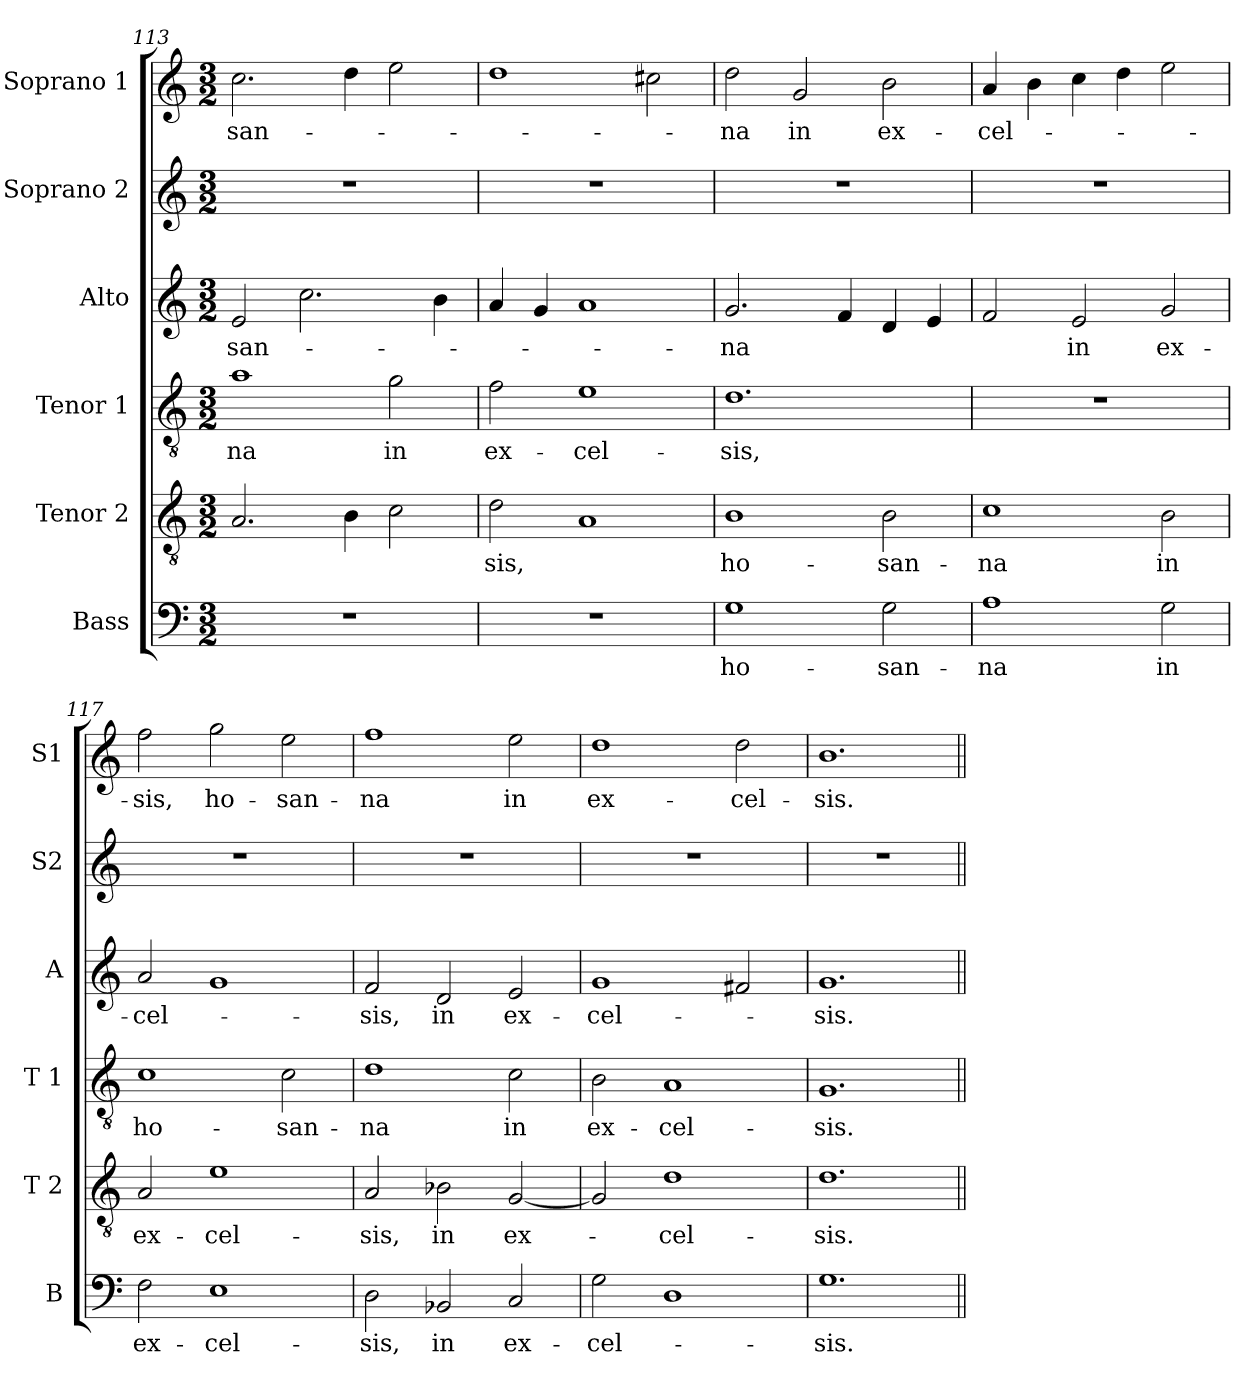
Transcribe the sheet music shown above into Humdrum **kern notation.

**kern	**text	**kern	**text	**kern	**text	**kern	**text	**kern	**kern	**text
*part6	*part6	*part5	*part5	*part4	*part4	*part3	*part3	*part2	*part1	*part1
*staff6	*staff6	*staff5	*staff5	*staff4	*staff4	*staff3	*staff3	*staff2	*staff1	*staff1
*I"Bass	*	*I"Tenor 2	*	*I"Tenor 1	*	*I"Alto	*	*I"Soprano 2	*I"Soprano 1	*
*I'B	*	*I'T 2	*	*I'T 1	*	*I'A	*	*I'S2	*I'S1	*
*clefF4	*	*clefGv2	*	*clefGv2	*	*clefG2	*	*clefG2	*clefG2	*
*k[]	*	*k[]	*	*k[]	*	*k[]	*	*k[]	*k[]	*
*C:	*	*C:	*	*C:	*	*C:	*	*C:	*C:	*
*M3/2	*	*M3/2	*	*M3/2	*	*M3/2	*	*M3/2	*M3/2	*
=113	=113	=113	=113	=113	=113	=113	=113	=113	=113	=113
!	!	!	!	!	!LO:LY:b	!	!LO:LY:b	!	!	!LO:LY:b
1.r	.	2.A/	.	1a	-na	2e/	-san-	1.r	2.cc\	-san-
.	.	.	.	.	.	2.cc\	.	.	.	.
.	.	4B\	.	.	.	.	.	.	4dd\	.
!	!	!	!	!	!LO:LY:b	!	!	!	!	!
.	.	2c\	.	2g\	in	.	.	.	2ee\	.
.	.	.	.	.	.	4b\	.	.	.	.
=114	=114	=114	=114	=114	=114	=114	=114	=114	=114	=114
!	!	!	!LO:LY:b	!	!LO:LY:b	!	!	!	!	!
1.r	.	2d\	-sis,	2f\	ex-	4a/	.	1.r	1dd	.
.	.	.	.	.	.	4g/	.	.	.	.
!	!	!	!	!	!LO:LY:b	!	!	!	!	!
.	.	1A	.	1e	-cel-	1a	.	.	.	.
.	.	.	.	.	.	.	.	.	2cc#X\	.
!!LO:LB:g=z
=115	=115	=115	=115	=115	=115	=115	=115	=115	=115	=115
!	!LO:LY:b	!	!LO:LY:b	!	!LO:LY:b	!	!LO:LY:b	!	!	!LO:LY:b
1G	ho-	1B	ho-	1.d	-sis,	2.g/	-na	1.r	2dd\	-na
!	!	!	!	!	!	!	!	!	!	!LO:LY:b
.	.	.	.	.	.	.	.	.	2g/	in
.	.	.	.	.	.	4f/	.	.	.	.
!	!LO:LY:b	!	!LO:LY:b	!	!	!	!	!	!	!LO:LY:b
2G\	-san-	2B\	-san-	.	.	4d/	.	.	2b\	ex-
.	.	.	.	.	.	4e/	.	.	.	.
=116	=116	=116	=116	=116	=116	=116	=116	=116	=116	=116
!	!LO:LY:b	!	!LO:LY:b	!	!	!	!	!	!	!LO:LY:b
1A	-na	1c	-na	1.r	.	2f/	.	1.r	4a/	-cel-
.	.	.	.	.	.	.	.	.	4b\	.
!	!	!	!	!	!	!	!LO:LY:b	!	!	!
.	.	.	.	.	.	2e/	in	.	4cc\	.
.	.	.	.	.	.	.	.	.	4dd\	.
!	!LO:LY:b	!	!LO:LY:b	!	!	!	!LO:LY:b	!	!	!
2G\	in	2B\	in	.	.	2g/	ex-	.	2ee\	.
=117	=117	=117	=117	=117	=117	=117	=117	=117	=117	=117
!	!LO:LY:b	!	!LO:LY:b	!	!LO:LY:b	!	!LO:LY:b	!	!	!LO:LY:b
2F\	ex-	2A/	ex-	1c	ho-	2a/	-cel-	1.r	2ff\	-sis,
!	!LO:LY:b	!	!LO:LY:b	!	!	!	!	!	!	!LO:LY:b
1E	-cel-	1e	-cel-	.	.	1g	.	.	2gg\	ho-
!	!	!	!	!	!LO:LY:b	!	!	!	!	!LO:LY:b
.	.	.	.	2c\	-san-	.	.	.	2ee\	-san-
=118	=118	=118	=118	=118	=118	=118	=118	=118	=118	=118
!	!LO:LY:b	!	!LO:LY:b	!	!LO:LY:b	!	!LO:LY:b	!	!	!LO:LY:b
2D\	-sis,	2A/	-sis,	1d	-na	2f/	-sis,	1.r	1ff	-na
!	!LO:LY:b	!	!LO:LY:b	!	!	!	!LO:LY:b	!	!	!
2BB-X/	in	2B-X\	in	.	.	2d/	in	.	.	.
!	!LO:LY:b	!	!LO:LY:b	!	!LO:LY:b	!	!LO:LY:b	!	!	!LO:LY:b
2C/	ex-	[2G/	ex-	2c\	in	2e/	ex-	.	2ee\	in
=119	=119	=119	=119	=119	=119	=119	=119	=119	=119	=119
!	!LO:LY:b	!	!	!	!LO:LY:b	!	!LO:LY:b	!	!	!LO:LY:b
2G\	-cel-	2G/]	.	2B\	ex-	1g	-cel-	1.r	1dd	ex-
!	!	!	!LO:LY:b	!	!LO:LY:b	!	!	!	!	!
1D	.	1d	-cel-	1A	-cel-	.	.	.	.	.
!	!	!	!	!	!	!	!	!	!	!LO:LY:b
.	.	.	.	.	.	2f#X/	.	.	2dd\	-cel-
=120	=120	=120	=120	=120	=120	=120	=120	=120	=120	=120
!	!LO:LY:b	!	!LO:LY:b	!	!LO:LY:b	!	!LO:LY:b	!	!	!LO:LY:b
1.G	-sis.	1.d	-sis.	1.G	-sis.	1.g	-sis.	1.r	1.b	-sis.
=||	=||	=||	=||	=||	=||	=||	=||	=||	=||	=||
*-	*-	*-	*-	*-	*-	*-	*-	*-	*-	*-
